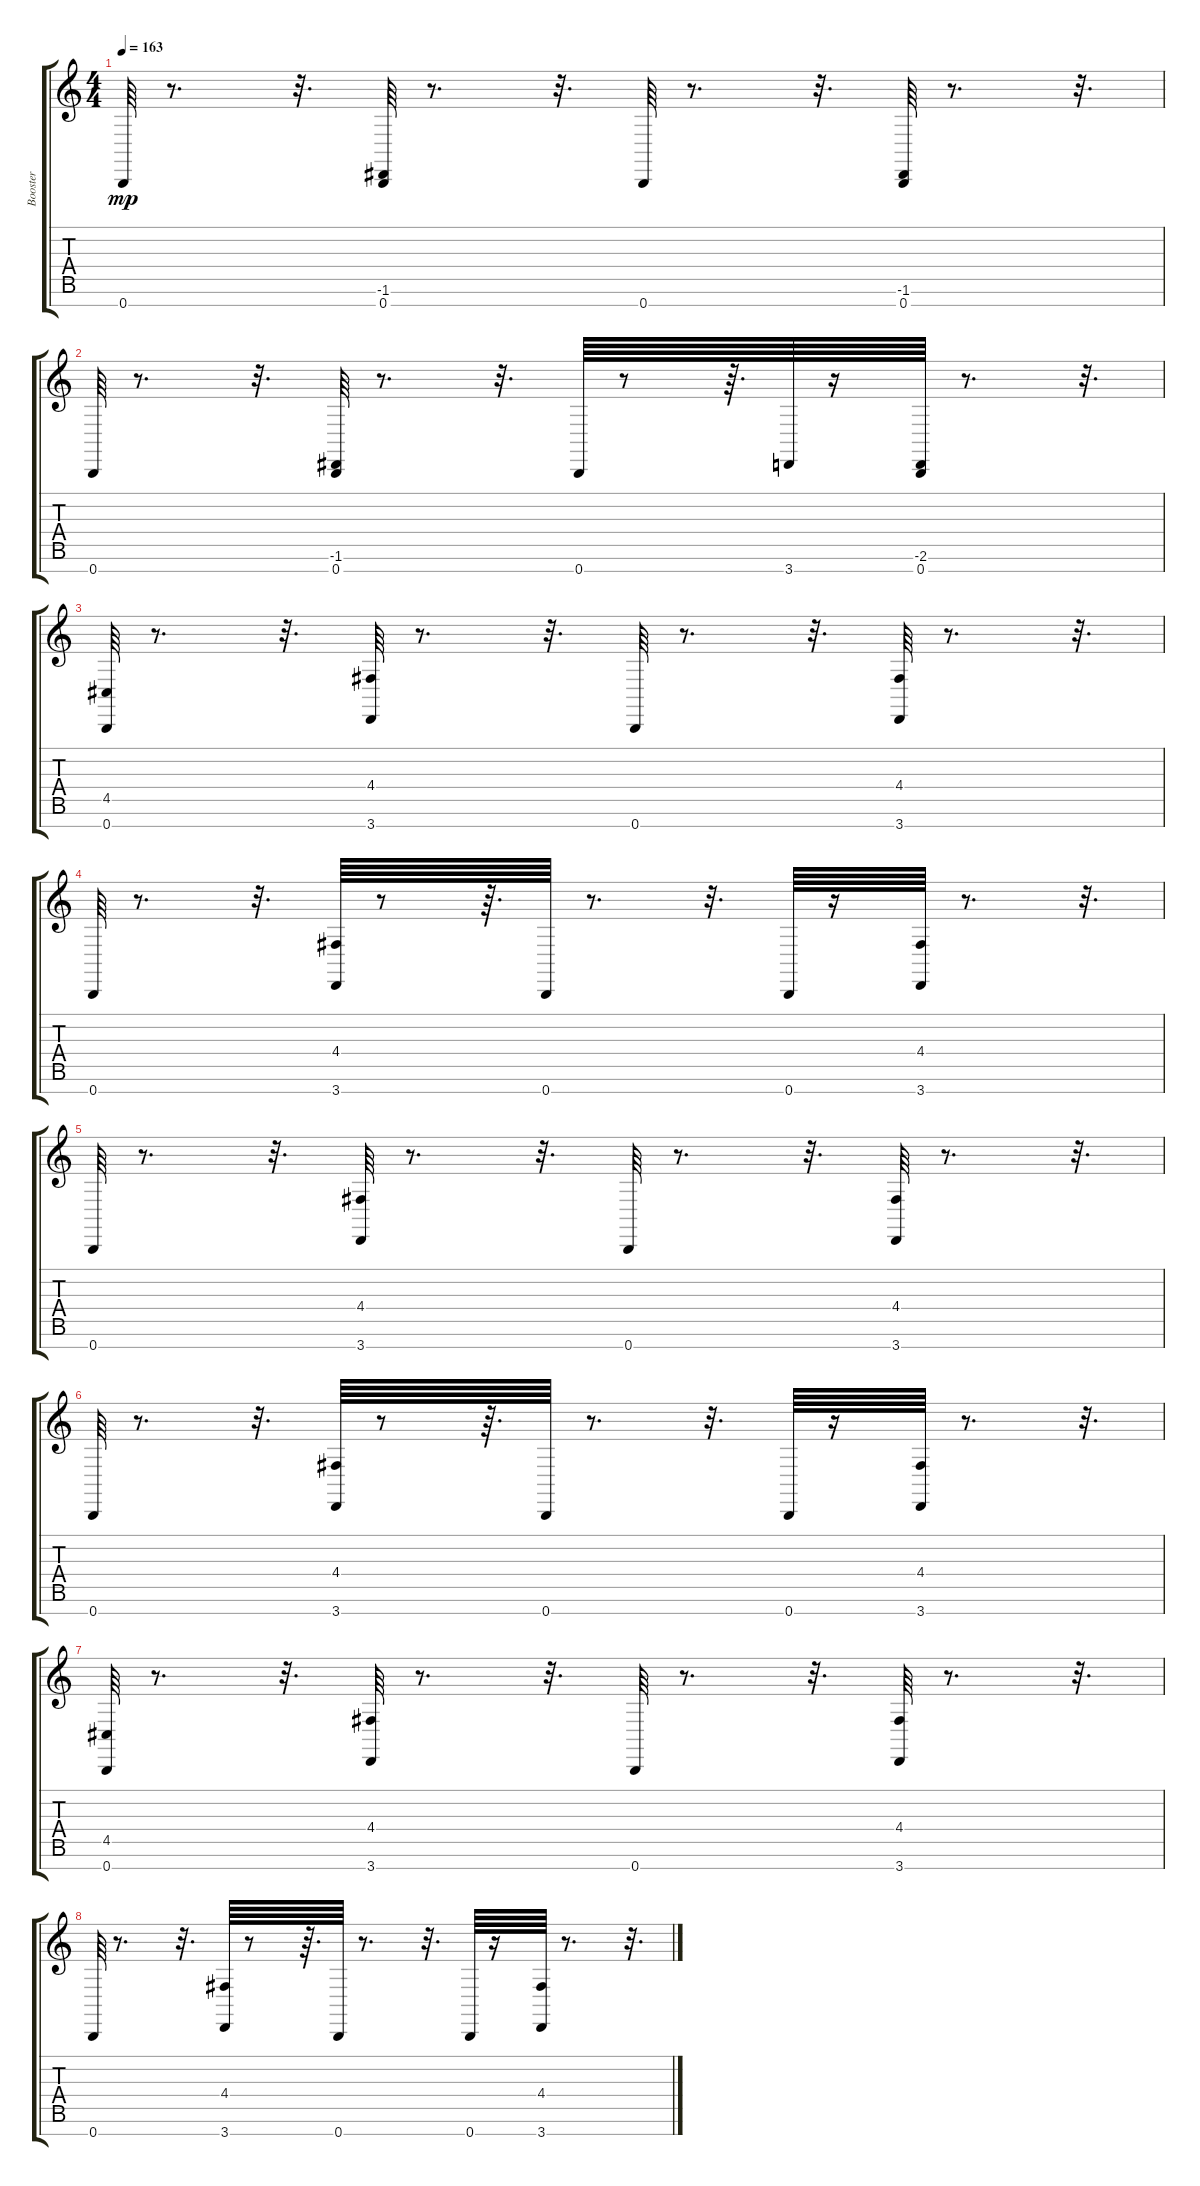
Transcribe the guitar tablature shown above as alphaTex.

\track ("Booster" "Booster") {instrument acousticgrandpiano}
\staff {score tabs}
\tuning (E4 B3 G3 D3 A2 E2 B1) {hide}
\ts (4 4)
\tempo 163
\clef g2
\ks c
0.7.64{dy mp} r.8{d} r.32{d} (-1.6 0.7).64 r.8{d} r.32{d} 0.7.64 r.8{d} r.32{d} (-1.6 0.7).64 r.8{d} r.32{d} |
0.7.64 r.8{d} r.32{d} (-1.6 0.7).64 r.8{d} r.32{d} 0.7.64 r.8 r.64{d} 3.7.64 r.16 (-2.6 0.7).64 r.8{d} r.32{d} |
(4.5 0.7).64 r.8{d} r.32{d} (4.4 3.7).64 r.8{d} r.32{d} 0.7.64 r.8{d} r.32{d} (4.4 3.7).64 r.8{d} r.32{d} |
0.7.64 r.8{d} r.32{d} (4.4 3.7).64 r.8 r.64{d} 0.7.64 r.8{d} r.32{d} 0.7.64 r.16 (4.4 3.7).64 r.8{d} r.32{d} |
0.7.64 r.8{d} r.32{d} (4.4 3.7).64 r.8{d} r.32{d} 0.7.64 r.8{d} r.32{d} (4.4 3.7).64 r.8{d} r.32{d} |
0.7.64 r.8{d} r.32{d} (4.4 3.7).64 r.8 r.64{d} 0.7.64 r.8{d} r.32{d} 0.7.64 r.16 (4.4 3.7).64 r.8{d} r.32{d} |
(4.5 0.7).64 r.8{d} r.32{d} (4.4 3.7).64 r.8{d} r.32{d} 0.7.64 r.8{d} r.32{d} (4.4 3.7).64 r.8{d} r.32{d} |
0.7.64 r.8{d} r.32{d} (4.4 3.7).64 r.8 r.64{d} 0.7.64 r.8{d} r.32{d} 0.7.64 r.16 (4.4 3.7).64 r.8{d} r.32{d}
